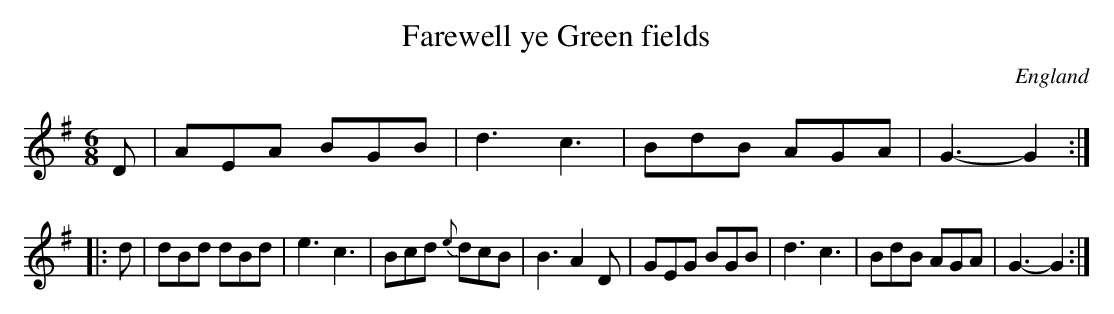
X:1
T:Farewell ye Green fields
L:1/8
M:6/8
O:England
K:G major
D | AEA BGB | d3 c3 | BdB AGA | G3-G2 ::
d | dBd dBd | e3 c3 | Bcd {e}dcB | B3 A2\
D | GEG BGB | d3 c3 | BdB AGA | G3-G2 :|
